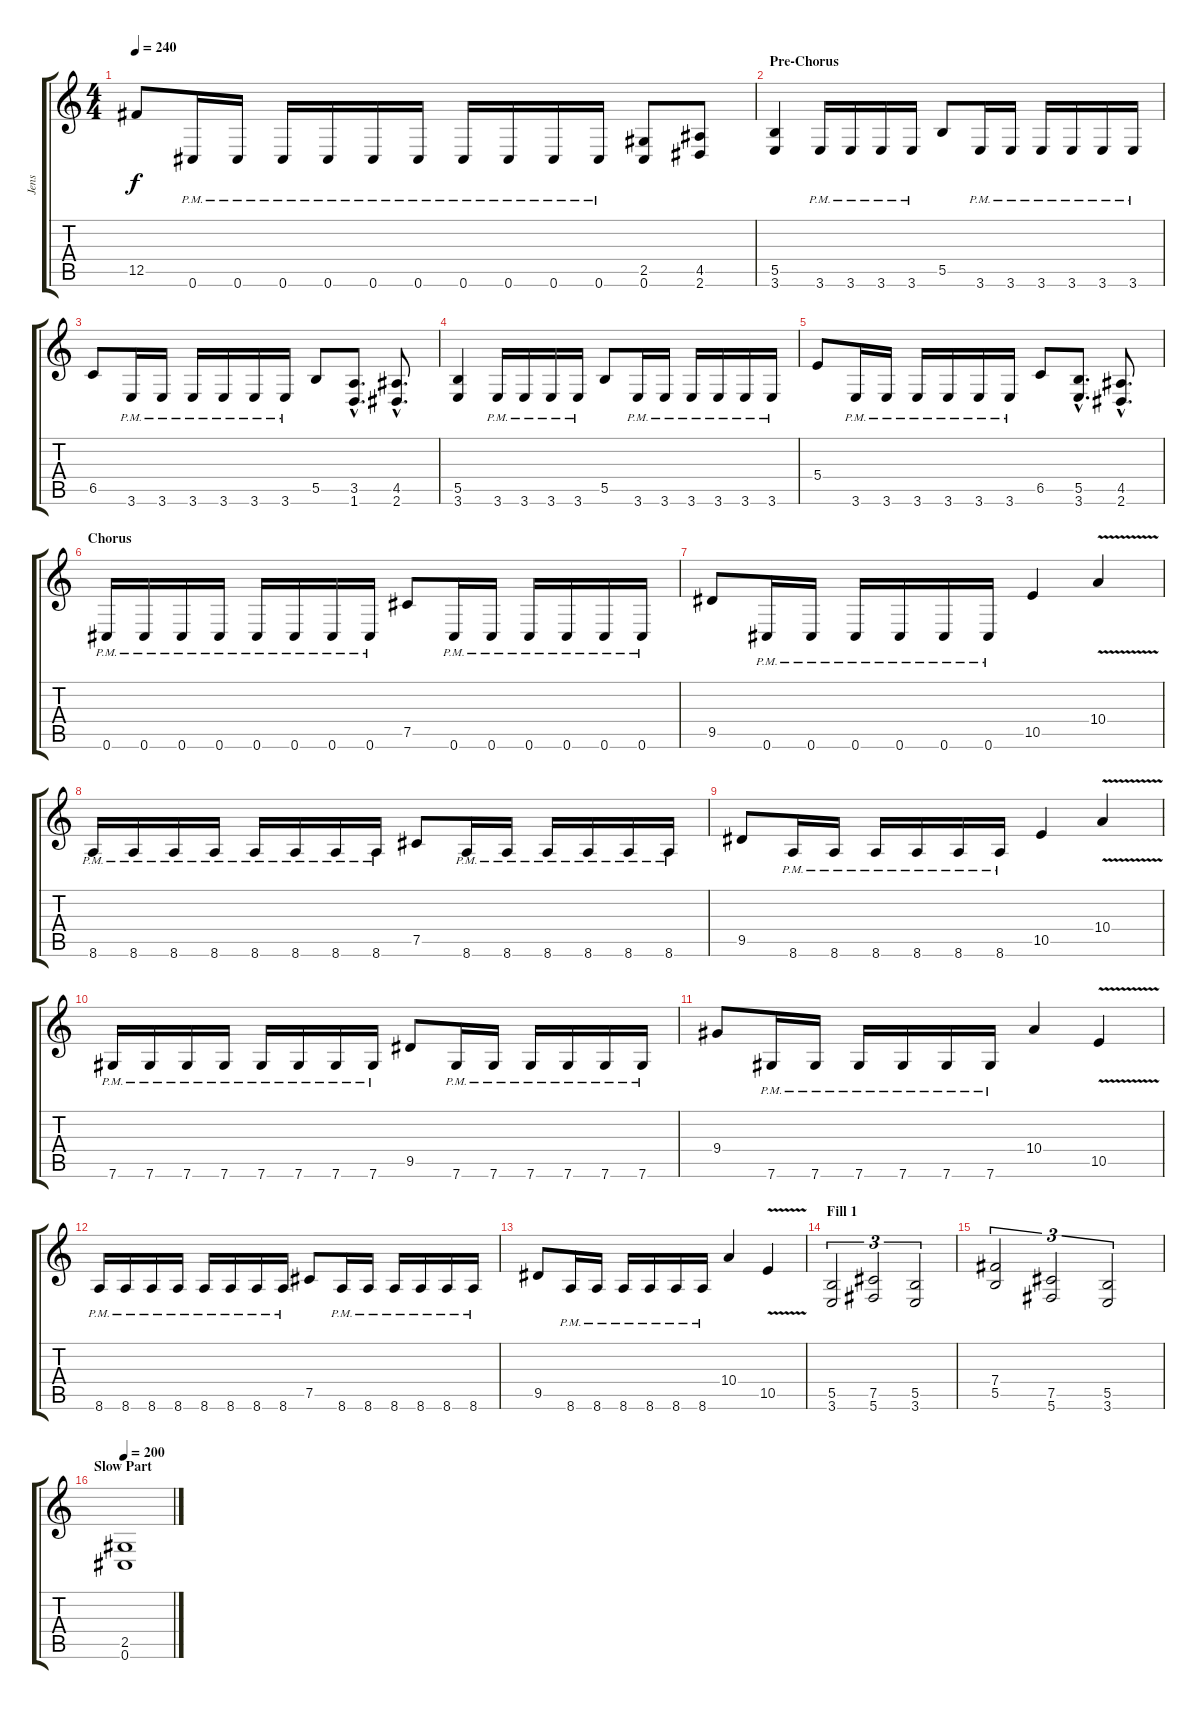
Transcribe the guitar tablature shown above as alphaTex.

\track ("Jens" "Jens") {instrument distortionguitar}
\staff {score tabs}
\tuning (Db4 Ab3 E3 B2 Gb2 Db2) {hide}
\ts (4 4)
\tempo 240
\clef g2
\ks c
12.5.8{dy f} 0.6{pm}.16 0.6{pm}.16 0.6{pm}.16 0.6{pm}.16 0.6{pm}.16 0.6{pm}.16 0.6{pm}.16 0.6{pm}.16 0.6{pm}.16 0.6{pm}.16 (2.5 0.6).8 (4.5 2.6).8 |
\section ("" "Pre-Chorus")
(5.5 3.6).4 3.6{pm}.16 3.6{pm}.16 3.6{pm}.16 3.6{pm}.16 5.5.8 3.6{pm}.16 3.6{pm}.16 3.6{pm}.16 3.6{pm}.16 3.6{pm}.16 3.6{pm}.16 |
6.5.8 3.6{pm}.16 3.6{pm}.16 3.6{pm}.16 3.6{pm}.16 3.6{pm}.16 3.6{pm}.16 5.5.8 (3.5{hac} 1.6{hac}).8{d} (4.5{hac} 2.6{hac}).8{d} |
(5.5 3.6).4 3.6{pm}.16 3.6{pm}.16 3.6{pm}.16 3.6{pm}.16 5.5.8 3.6{pm}.16 3.6{pm}.16 3.6{pm}.16 3.6{pm}.16 3.6{pm}.16 3.6{pm}.16 |
5.4.8 3.6{pm}.16 3.6{pm}.16 3.6{pm}.16 3.6{pm}.16 3.6{pm}.16 3.6{pm}.16 6.5.8 (5.5{hac} 3.6{hac}).8{d} (4.5{hac} 2.6{hac}).8{d} |
\section ("" "Chorus")
0.6{pm}.16 0.6{pm}.16 0.6{pm}.16 0.6{pm}.16 0.6{pm}.16 0.6{pm}.16 0.6{pm}.16 0.6{pm}.16 7.5.8 0.6{pm}.16 0.6{pm}.16 0.6{pm}.16 0.6{pm}.16 0.6{pm}.16 0.6{pm}.16 |
9.5.8 0.6{pm}.16 0.6{pm}.16 0.6{pm}.16 0.6{pm}.16 0.6{pm}.16 0.6{pm}.16 10.5.4 10.4{v}.4 |
8.6{pm}.16 8.6{pm}.16 8.6{pm}.16 8.6{pm}.16 8.6{pm}.16 8.6{pm}.16 8.6{pm}.16 8.6{pm}.16 7.5.8 8.6{pm}.16 8.6{pm}.16 8.6{pm}.16 8.6{pm}.16 8.6{pm}.16 8.6{pm}.16 |
9.5.8 8.6{pm}.16 8.6{pm}.16 8.6{pm}.16 8.6{pm}.16 8.6{pm}.16 8.6{pm}.16 10.5.4 10.4{v}.4 |
7.6{pm}.16 7.6{pm}.16 7.6{pm}.16 7.6{pm}.16 7.6{pm}.16 7.6{pm}.16 7.6{pm}.16 7.6{pm}.16 9.5.8 7.6{pm}.16 7.6{pm}.16 7.6{pm}.16 7.6{pm}.16 7.6{pm}.16 7.6{pm}.16 |
9.4.8 7.6{pm}.16 7.6{pm}.16 7.6{pm}.16 7.6{pm}.16 7.6{pm}.16 7.6{pm}.16 10.4.4 10.5{v}.4 |
8.6{pm}.16 8.6{pm}.16 8.6{pm}.16 8.6{pm}.16 8.6{pm}.16 8.6{pm}.16 8.6{pm}.16 8.6{pm}.16 7.5.8 8.6{pm}.16 8.6{pm}.16 8.6{pm}.16 8.6{pm}.16 8.6{pm}.16 8.6{pm}.16 |
9.5.8 8.6{pm}.16 8.6{pm}.16 8.6{pm}.16 8.6{pm}.16 8.6{pm}.16 8.6{pm}.16 10.4.4 10.5{v}.4 |
\section ("" "Fill 1")
(5.5 3.6).2{tu (3 2)} (7.5 5.6).2{tu (3 2)} (5.5 3.6).2{tu (3 2)} |
(7.4 5.5).2{tu (3 2)} (7.5 5.6).2{tu (3 2)} (5.5 3.6).2{tu (3 2)} |
\section ("" "Slow Part")
\tempo 200
(2.5 0.6).1
